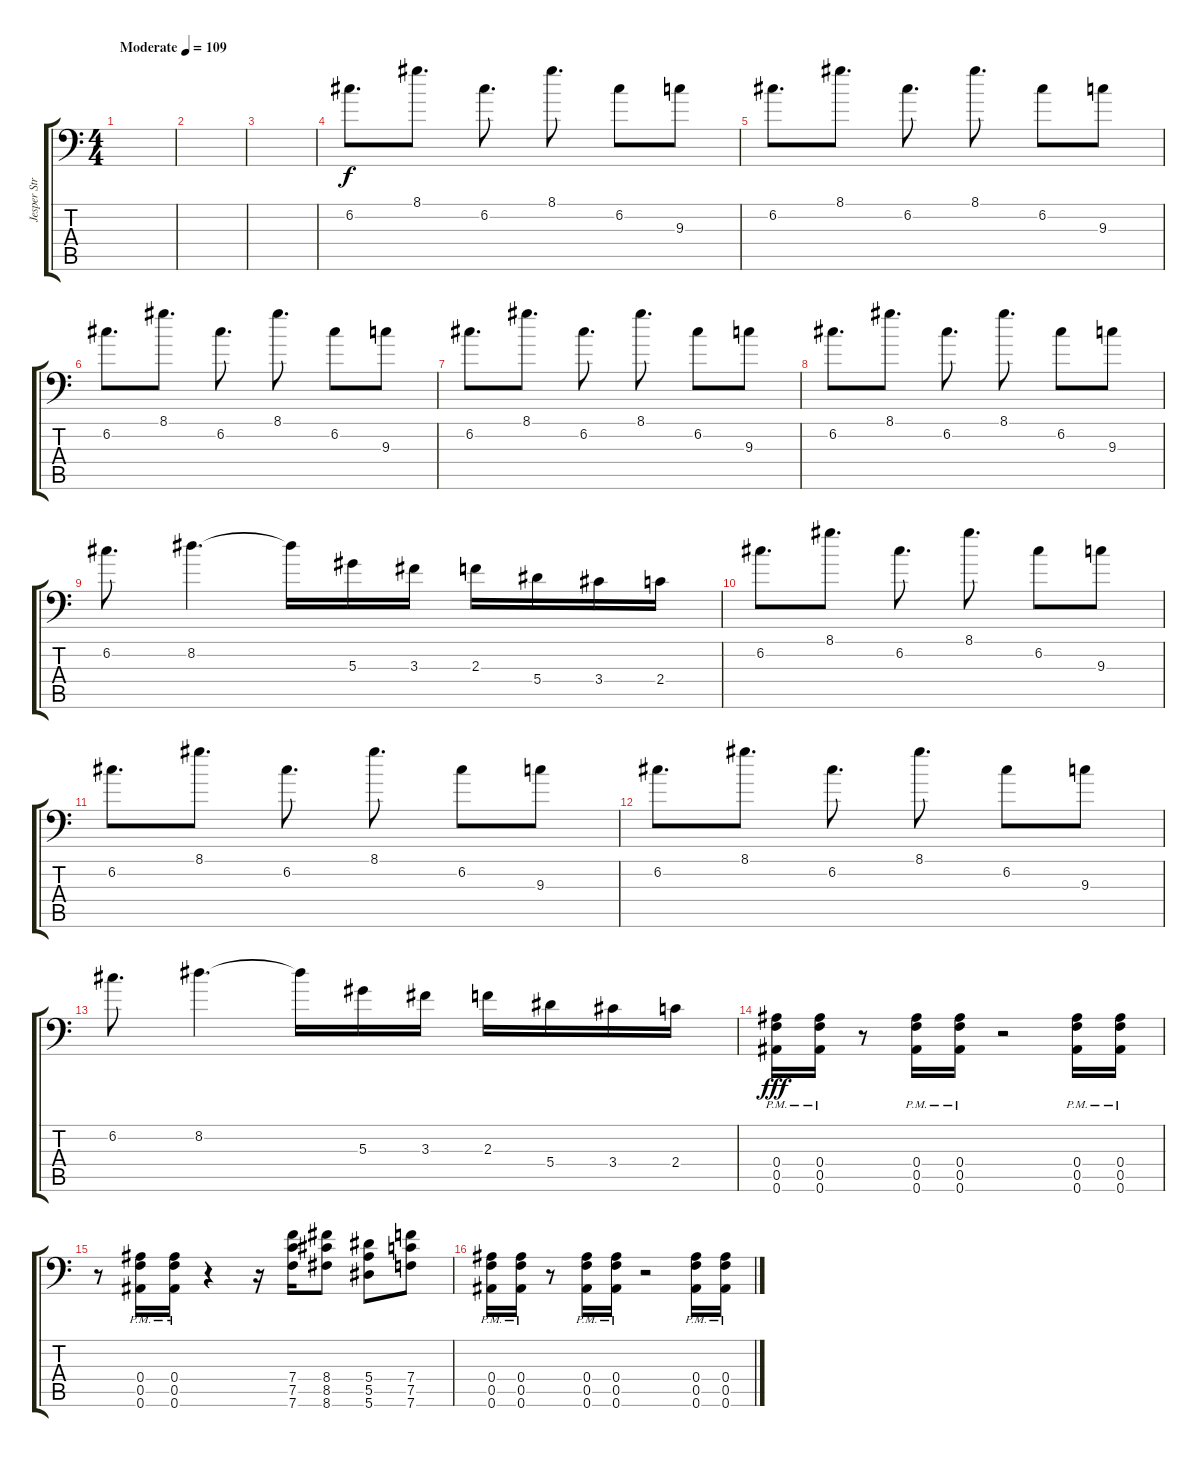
\track ("Jesper Strömblad" "Jesper Str") {instrument acousticguitarsteel}
\staff {score tabs}
\tuning (C4 G3 Eb3 Bb2 F2 Bb1) {hide}
\ts (4 4)
\tempo (109 "Moderate")
\clef f4
\ks c
|
|
|
6.2.8{d volume 9 balance 4 instrument distortionguitar} 8.1.8{d} 6.2.8{d} 8.1.8{d} 6.2.8 9.3.8 |
6.2.8{d} 8.1.8{d} 6.2.8{d} 8.1.8{d} 6.2.8 9.3.8 |
6.2.8{d balance 12} 8.1.8{d} 6.2.8{d} 8.1.8{d} 6.2.8 9.3.8 |
6.2.8{d} 8.1.8{d} 6.2.8{d} 8.1.8{d} 6.2.8 9.3.8 |
6.2.8{d} 8.1.8{d} 6.2.8{d} 8.1.8{d} 6.2.8 9.3.8 |
6.2.8{d} 8.2.4{d} 8.2{t}.16 5.3.16{volume 13 balance 0} 3.3.16 2.3.16 5.4.16 3.4.16 2.4.16 |
6.2.8{d volume 9 balance 12} 8.1.8{d} 6.2.8{d} 8.1.8{d} 6.2.8 9.3.8 |
6.2.8{d} 8.1.8{d} 6.2.8{d} 8.1.8{d} 6.2.8 9.3.8 |
6.2.8{d} 8.1.8{d} 6.2.8{d} 8.1.8{d} 6.2.8 9.3.8 |
6.2.8{d} 8.2.4{d} 8.2{t}.16 5.3.16{volume 13 balance 0} 3.3.16 2.3.16 5.4.16 3.4.16 2.4.16 |
(0.4{pm} 0.5{pm} 0.6{pm}).16{dy fff balance 12} (0.4{pm} 0.5{pm} 0.6{pm}).16 r.8 (0.4{pm} 0.5{pm} 0.6{pm}).16 (0.4{pm} 0.5{pm} 0.6{pm}).16 r.2 (0.4{pm} 0.5{pm} 0.6{pm}).16 (0.4{pm} 0.5{pm} 0.6{pm}).16 |
r.8 (0.4{pm} 0.5{pm} 0.6{pm}).16 (0.4{pm} 0.5{pm} 0.6{pm}).16 r.4 r.16 (7.4 7.5 7.6).16 (8.4 8.5 8.6).8 (5.4 5.5 5.6).8 (7.4 7.5 7.6).8 |
(0.4{pm} 0.5{pm} 0.6{pm}).16 (0.4{pm} 0.5{pm} 0.6{pm}).16 r.8 (0.4{pm} 0.5{pm} 0.6{pm}).16 (0.4{pm} 0.5{pm} 0.6{pm}).16 r.2 (0.4{pm} 0.5{pm} 0.6{pm}).16 (0.4{pm} 0.5{pm} 0.6{pm}).16
